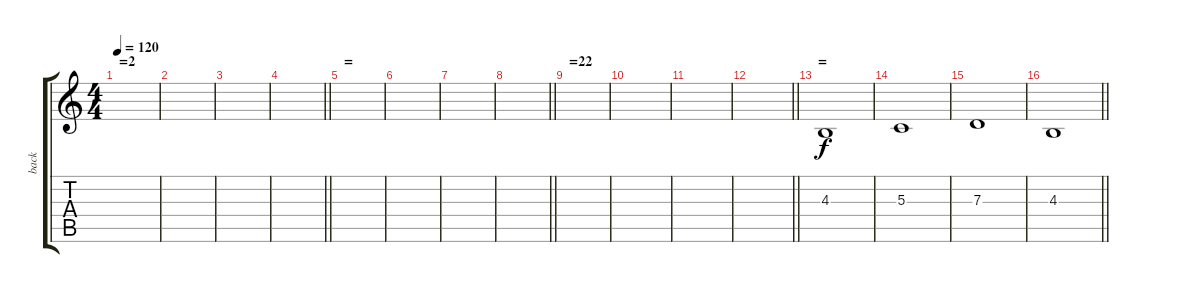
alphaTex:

\track ("back" "back") {instrument pad1newage}
\staff {score tabs}
\tuning (E4 B3 G3 D3 A2 E2) {hide}
\ts (4 4)
\section ("" "=2")
\tempo 120
\clef g2
\ks c
|
|
|
\barLineRight lightlight
|
\section ("" "=")
|
|
|
\barLineRight lightlight
|
\section ("" "=22")
|
|
|
\barLineRight lightlight
|
\section ("" "=")
4.3.1 |
5.3.1 |
7.3.1 |
\barLineRight lightlight
4.3.1
